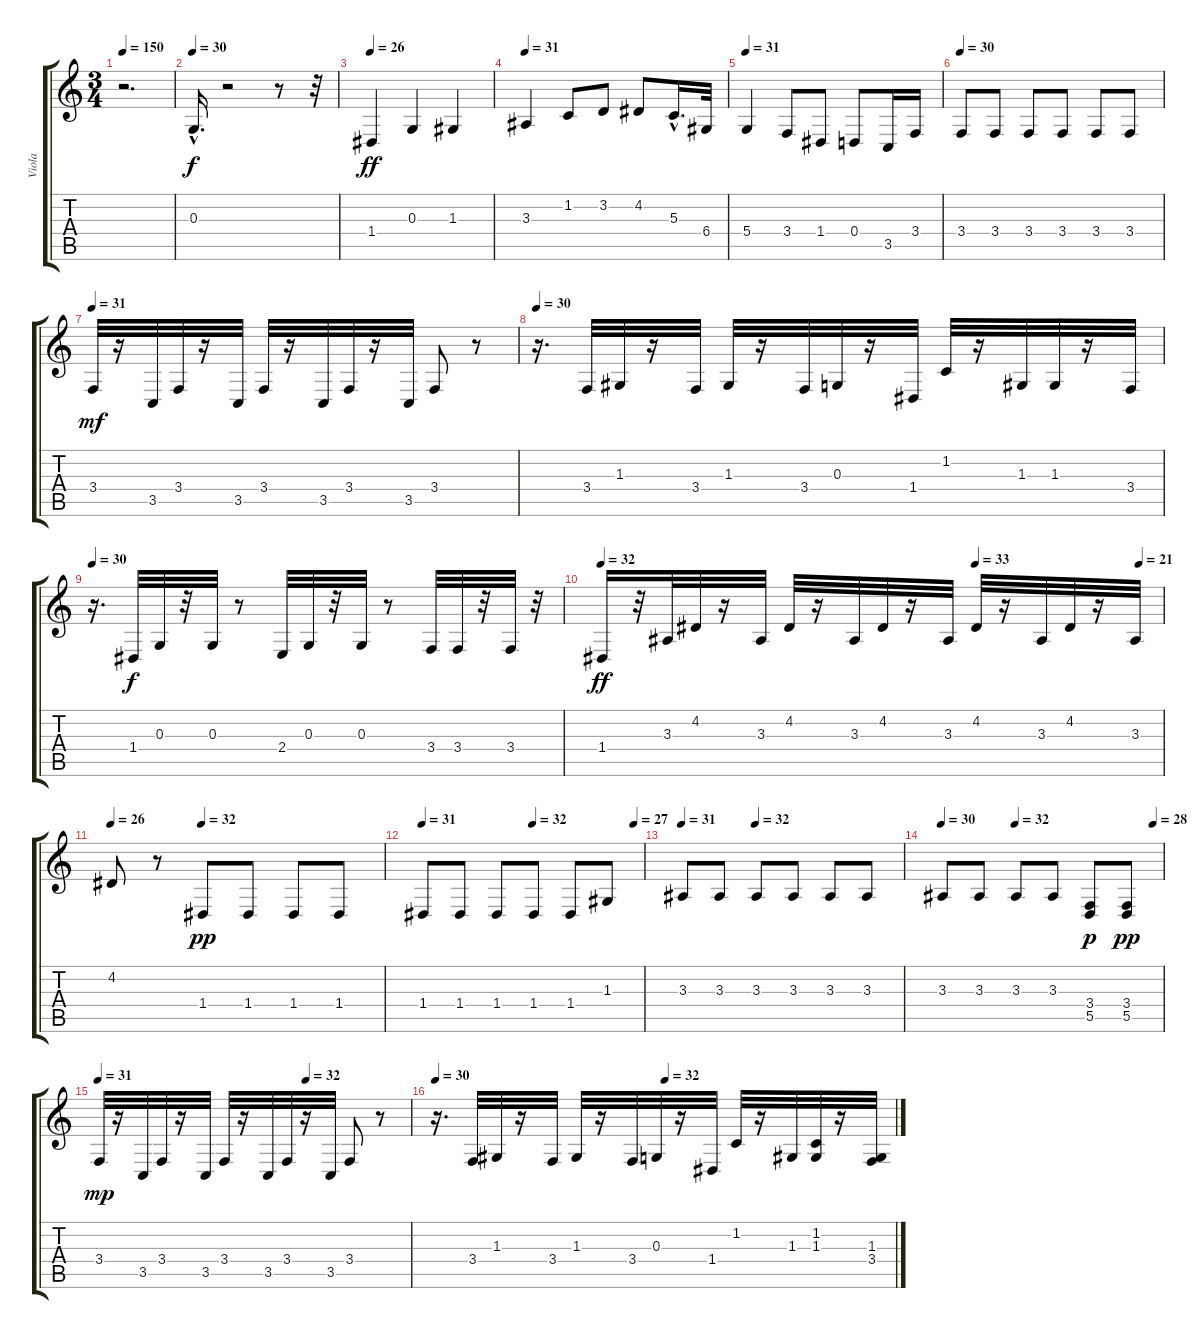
\track ("Viola" "Viola") {instrument viola}
\staff {score tabs}
\tuning (E4 B3 G3 D3 A2 E2) {hide}
\ts (3 4)
\tempo 150
\clef g2
\ks c
r.2{d dy f instrument viola} |
\tempo 30
0.3{hac}.16{d instrument stringensemble1} r.2 r.8 r.32 |
\tempo 26
1.4.4{dy ff instrument synthstrings1} 0.3.4 1.3.4 |
\tempo 31
3.3.4 1.2.8 3.2.8 4.2.8 5.3{hac}.16{d} 6.4.32 |
\tempo 31
5.4.4 3.4.8 1.4.8 0.4.8 3.5.16 3.4.16 |
\tempo 30
3.4.8 3.4.8 3.4.8 3.4.8 3.4.8 3.4.8 |
\tempo 31
3.4.32{dy mf instrument stringensemble1} r.16 3.5.32 3.4.32 r.16 3.5.32 3.4.32 r.16 3.5.32 3.4.32 r.16 3.5.32 3.4.8 r.8 |
\tempo 30
r.16{d} 3.4.32 1.3.32 r.16 3.4.32 1.3.32 r.16 3.4.32 0.3.32 r.16 1.4.32 1.2.32 r.16 1.3.32 1.3.32 r.16 3.4.32 |
\tempo 30
r.16{d} 1.4.32{dy f} 0.3.32 r.32 0.3.32 r.8 2.4.32 0.3.32 r.32 0.3.32 r.8 3.4.32 3.4.32 r.32 3.4.32 r.32 |
\tempo 32
\tempo (33 0.6666666666666666)
\tempo (21 0.9583333333333334)
1.4.16{dy ff} r.32 3.3.32 4.2.32 r.16 3.3.32 4.2.32 r.16 3.3.32 4.2.32 r.16 3.3.32 4.2.32 r.16 3.3.32 4.2.32 r.16 3.3.32 |
\tempo 26
\tempo (32 0.3333333333333333)
4.2.8 r.8 1.4.8{dy pp instrument pizzicatostrings} 1.4.8 1.4.8 1.4.8 |
\tempo 31
\tempo (32 0.5)
\tempo (27 0.9583333333333334)
1.4.8 1.4.8 1.4.8 1.4.8 1.4.8 1.3.8 |
\tempo 31
\tempo (32 0.3333333333333333)
3.3.8 3.3.8 3.3.8 3.3.8 3.3.8 3.3.8 |
\tempo 30
\tempo (32 0.3333333333333333)
\tempo (28 0.9583333333333334)
3.3.8 3.3.8 3.3.8 3.3.8 (3.4 5.5).8{dy p} (3.4 5.5).8{dy pp} |
\tempo 31
\tempo (32 0.6666666666666666)
3.4.32{dy mp instrument stringensemble1} r.16 3.5.32 3.4.32 r.16 3.5.32 3.4.32 r.16 3.5.32 3.4.32 r.16 3.5.32 3.4.8 r.8 |
\tempo 30
\tempo (32 0.5)
r.16{d} 3.4.32 1.3.32 r.16 3.4.32 1.3.32 r.16 3.4.32 0.3.32 r.16 1.4.32 1.2.32 r.16 1.3.32 (1.2 1.3).32 r.16 (1.3 3.4).32
